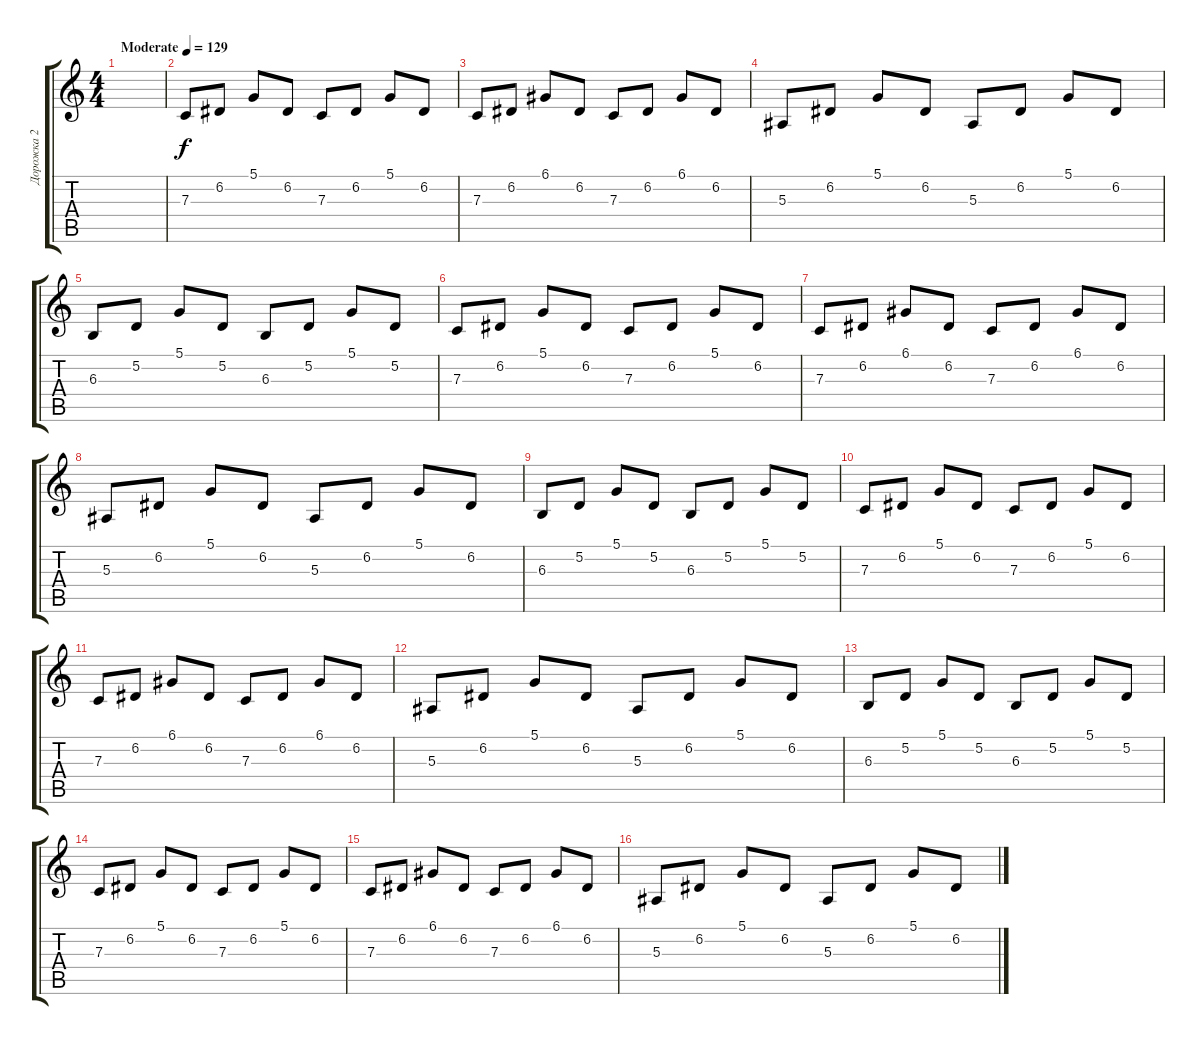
\track ("Дорожка 2" "Дорожка 2") {instrument acousticgrandpiano}
\staff {score tabs}
\tuning (D4 A3 F3 C3 G2 C2) {hide}
\ts (4 4)
\tempo (129 "Moderate")
\clef g2
\ks c
|
7.3.8 6.2.8 5.1.8 6.2.8 7.3.8 6.2.8 5.1.8 6.2.8 |
7.3.8 6.2.8 6.1.8 6.2.8 7.3.8 6.2.8 6.1.8 6.2.8 |
5.3.8 6.2.8 5.1.8 6.2.8 5.3.8 6.2.8 5.1.8 6.2.8 |
6.3.8 5.2.8 5.1.8 5.2.8 6.3.8 5.2.8 5.1.8 5.2.8 |
7.3.8 6.2.8 5.1.8 6.2.8 7.3.8 6.2.8 5.1.8 6.2.8 |
7.3.8 6.2.8 6.1.8 6.2.8 7.3.8 6.2.8 6.1.8 6.2.8 |
5.3.8 6.2.8 5.1.8 6.2.8 5.3.8 6.2.8 5.1.8 6.2.8 |
6.3.8 5.2.8 5.1.8 5.2.8 6.3.8 5.2.8 5.1.8 5.2.8 |
7.3.8 6.2.8 5.1.8 6.2.8 7.3.8 6.2.8 5.1.8 6.2.8 |
7.3.8 6.2.8 6.1.8 6.2.8 7.3.8 6.2.8 6.1.8 6.2.8 |
5.3.8 6.2.8 5.1.8 6.2.8 5.3.8 6.2.8 5.1.8 6.2.8 |
6.3.8 5.2.8 5.1.8 5.2.8 6.3.8 5.2.8 5.1.8 5.2.8 |
7.3.8 6.2.8 5.1.8 6.2.8 7.3.8 6.2.8 5.1.8 6.2.8 |
7.3.8 6.2.8 6.1.8 6.2.8 7.3.8 6.2.8 6.1.8 6.2.8 |
5.3.8 6.2.8 5.1.8 6.2.8 5.3.8 6.2.8 5.1.8 6.2.8
